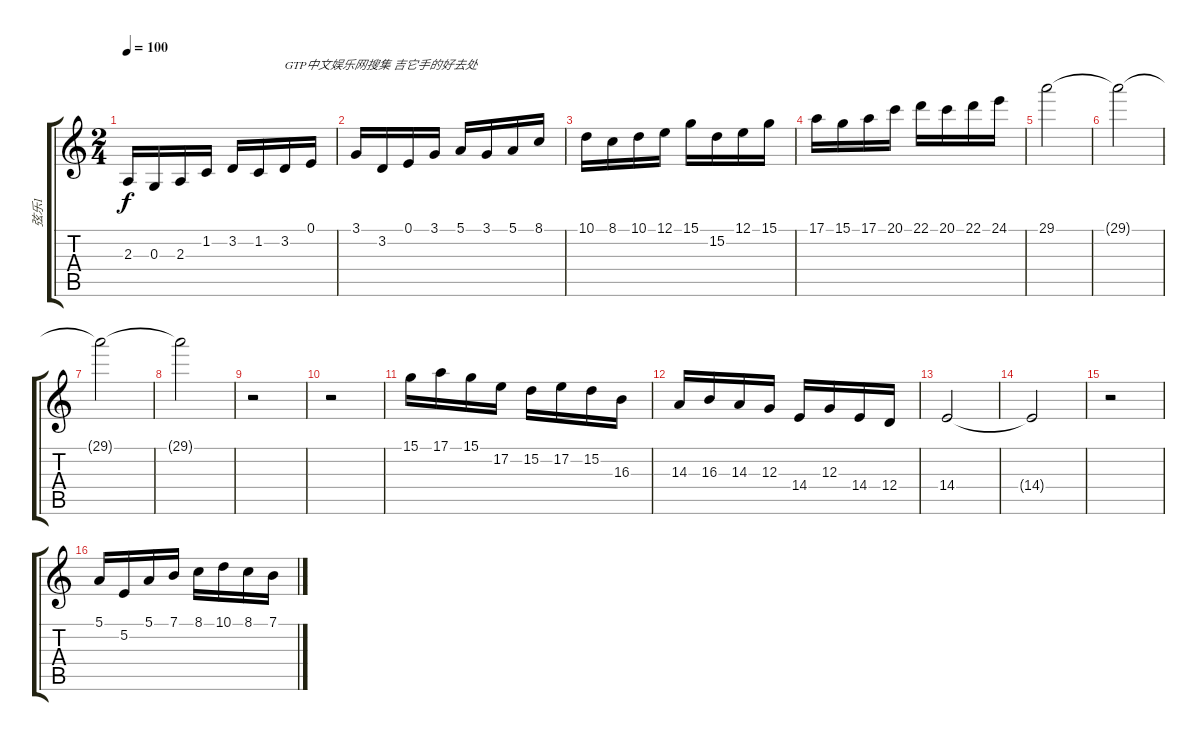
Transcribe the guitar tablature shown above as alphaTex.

\track ("弦乐1" "弦乐1") {instrument tremolostrings}
\staff {score tabs}
\tuning (E4 B3 G3 D3 A2 E2) {hide}
\ts (2 4)
\tempo 100
\clef g2
\ks c
2.3.16{dy f instrument tremolostrings} 0.3.16 2.3.16 1.2.16 3.2.16 1.2.16 3.2.16{txt "GTP中文娱乐网搜集 吉它手的好去处"} 0.1.16 |
3.1.16 3.2.16 0.1.16 3.1.16 5.1.16 3.1.16 5.1.16 8.1.16 |
10.1.16 8.1.16 10.1.16 12.1.16 15.1.16 15.2.16 12.1.16 15.1.16 |
17.1.16 15.1.16 17.1.16 20.1.16 22.1.16 20.1.16 22.1.16 24.1.16 |
29.1.2{volume 13} |
29.1{t}.2 |
29.1{t}.2 |
29.1{t}.2 |
r.2 |
r.2 |
15.1.16{volume 13} 17.1.16 15.1.16 17.2.16 15.2.16 17.2.16 15.2.16 16.3.16 |
14.3.16 16.3.16 14.3.16 12.3.16 14.4.16 12.3.16 14.4.16 12.4.16 |
14.4.2 |
14.4{t}.2 |
r.2 |
5.1.16 5.2.16 5.1.16 7.1.16 8.1.16 10.1.16 8.1.16 7.1.16
